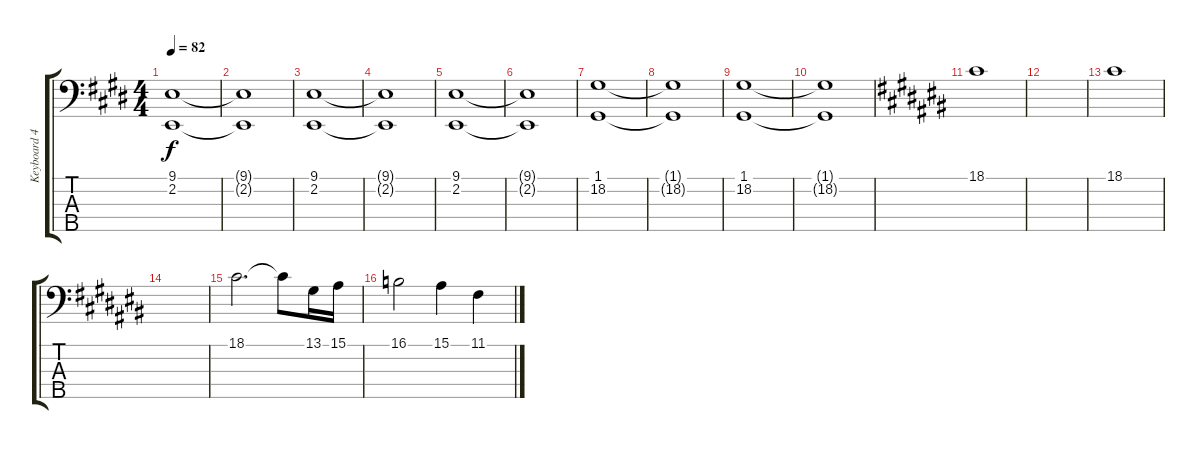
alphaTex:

\track ("Keyboard 4" "Keyboard 4") {instrument stringensemble1}
\staff {score tabs}
\tuning (G2 D2 A1 E1 B0) {hide}
\ts (4 4)
\tempo 82
\clef f4
\ks e
(9.1 2.2).1{dy f} |
(9.1{t} 2.2{t}).1 |
(9.1 2.2).1 |
(9.1{t} 2.2{t}).1 |
(9.1 2.2).1 |
(9.1{t} 2.2{t}).1 |
(1.1 18.2).1 |
(1.1{t} 18.2{t}).1 |
(1.1 18.2).1 |
(1.1{t} 18.2{t}).1 |
\ks c#
18.1.1 |
|
18.1.1 |
|
18.1.2{d} 18.1{t}.8 13.1.16 15.1.16 |
16.1.2 15.1.4 11.1.4
